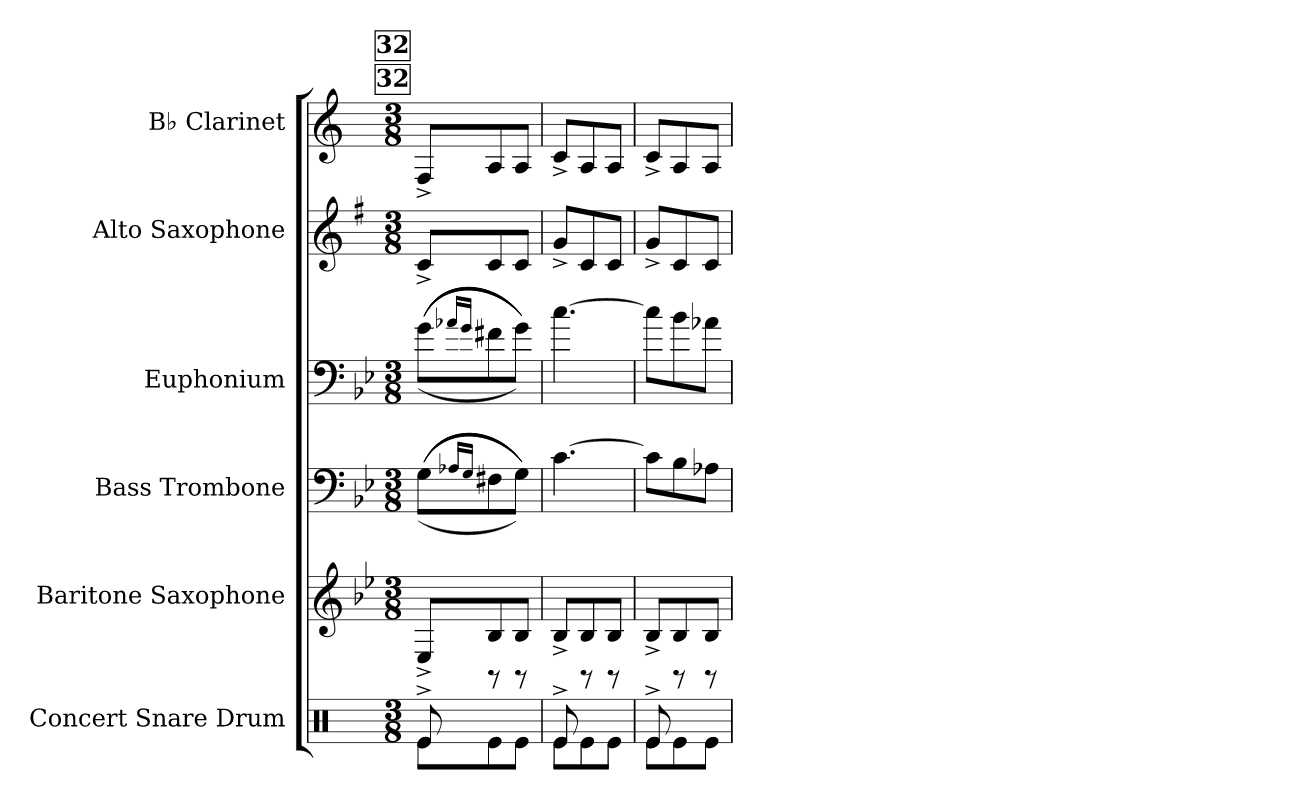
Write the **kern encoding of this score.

**kern	**kern	**kern	**kern	**kern	**kern
*part6	*part5	*part4	*part3	*part2	*part1
*staff6	*staff5	*staff4	*staff3	*staff2	*staff1
*I"Concert Snare Drum	*I"Baritone Saxophone	*I"Bass Trombone	*I"Euphonium	*I"Alto Saxophone	*I"B♭ Clarinet
*I'Con. Sn.	*I'Bar. Sax.	*I'B. Tbn.	*I'Euph.	*I'A. Sax.	*I'B♭ Cl.
!!LO:PB:g=z
*clefX	*clefG2	*clefF4	*clefF4	*clefG2	*clefG2
*	*ITrd12c21	*	*	*ITrd5c9	*ITrd1c2
*k[]	*k[b-e-]	*k[b-e-]	*k[b-e-]	*k[b-e-]	*k[b-e-]
*M3/8	*M3/8	*M3/8	*M3/8	*M3/8	*M3/8
!!LO:REH:place=s1:a:B:fs=14:t=32
!!LO:REH:place=s1:a:B:fs=14:t=32
=139	=139	=139	=139	=139	=139
*^	*	*	*	*	*
8Re^\L	8Re/	8EE-^/L	(>(>(>(>8G\L	(>(>(>(>8g\L	8E-^/L	8E-^/L
.	.	.	16qA-X/LL	16qa-X/LL	.	.
.	.	.	16qG/JJ	16qg/JJ	.	.
8Re\	8rccc	8BB-/	8F#X\	8f#X\	8E-/	8G/
8Re\J	8rccc	8BB-/J	8G\J))))	8g\J))))	8E-/J	8G/J
=140	=140	=140	=140	=140	=140	=140
8Re^\L	8Re/	8BB-^/L	[4.c\	[4.cc\	8B-^/L	8B-^/L
8Re\	8rccc	8BB-/	.	.	8E-/	8G/
8Re\J	8rccc	8BB-/J	.	.	8E-/J	8G/J
=141	=141	=141	=141	=141	=141	=141
8Re^\L	8Re/	8BB-^/L	8c\L]	8cc\L]	8B-^/L	8B-^/L
8Re\	8rccc	8BB-/	8B-\	8b-\	8E-/	8G/
8Re\J	8rccc	8BB-/J	8A-X\J	8a-X\J	8E-/J	8G/J
*v	*v	*	*	*	*	*
=	=	=	=	=	=
*-	*-	*-	*-	*-	*-
